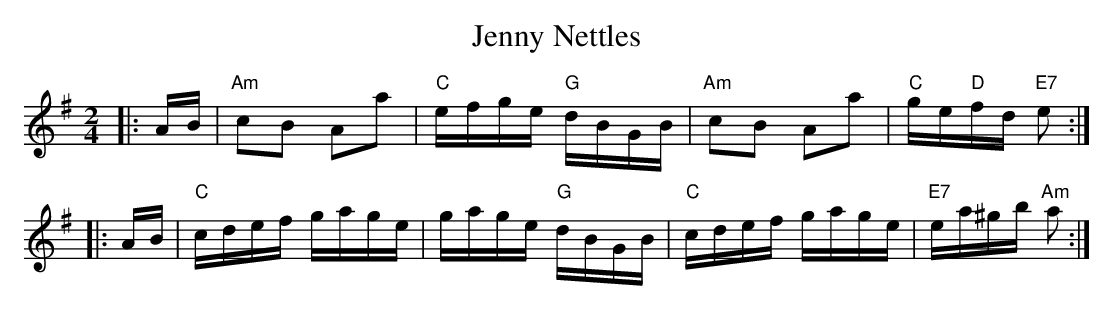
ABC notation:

X:1
T: Jenny Nettles
M: 2/4
L: 1/16
K: ADorian
|: AB | "Am"c2B2 A2a2 | "C"efge "G"dBGB | "Am"c2B2 A2a2 | "C"ge"D"fd "E7"e2 :|
|: AB | "C"cdef gage | gage "G"dBGB | "C"cdef gage | "E7"ea^gb "Am"a2 :|
